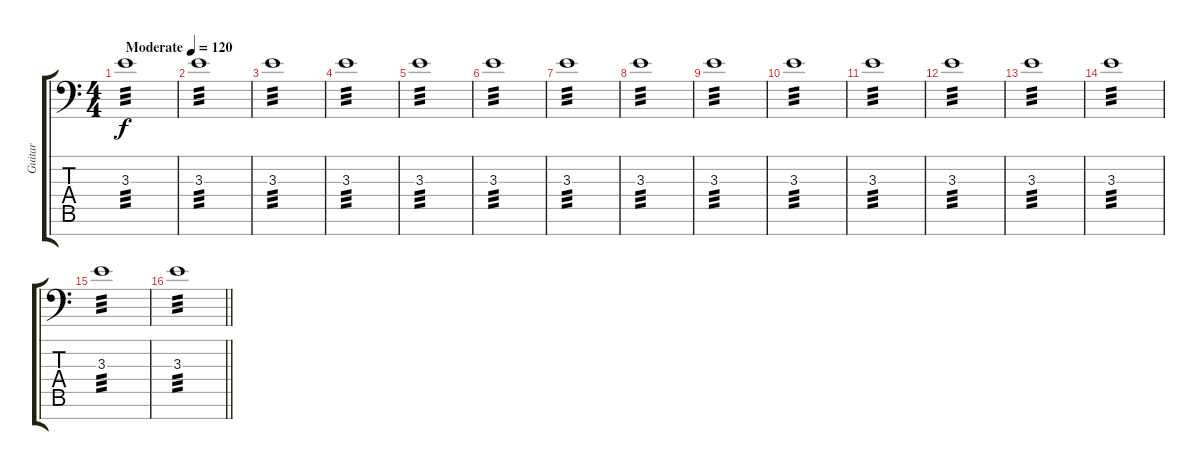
\track ("Guitar" "Guitar") {instrument overdrivenguitar}
\staff {score tabs}
\tuning (Bb3 Gb3 Db3 Ab2 Eb2 Bb1 F1) {hide}
\ts (4 4)
\tempo (120 "Moderate")
\clef f4
\ks c
3.3.1{tp 3 dy f instrument overdrivenguitar} |
3.3.1{tp 3} |
3.3.1{tp 3} |
3.3.1{tp 3} |
3.3.1{tp 3} |
3.3.1{tp 3} |
3.3.1{tp 3} |
3.3.1{tp 3} |
3.3.1{tp 3} |
3.3.1{tp 3} |
3.3.1{tp 3} |
3.3.1{tp 3} |
3.3.1{tp 3} |
3.3.1{tp 3} |
3.3.1{tp 3} |
\barLineRight lightlight
3.3.1{tp 3}
